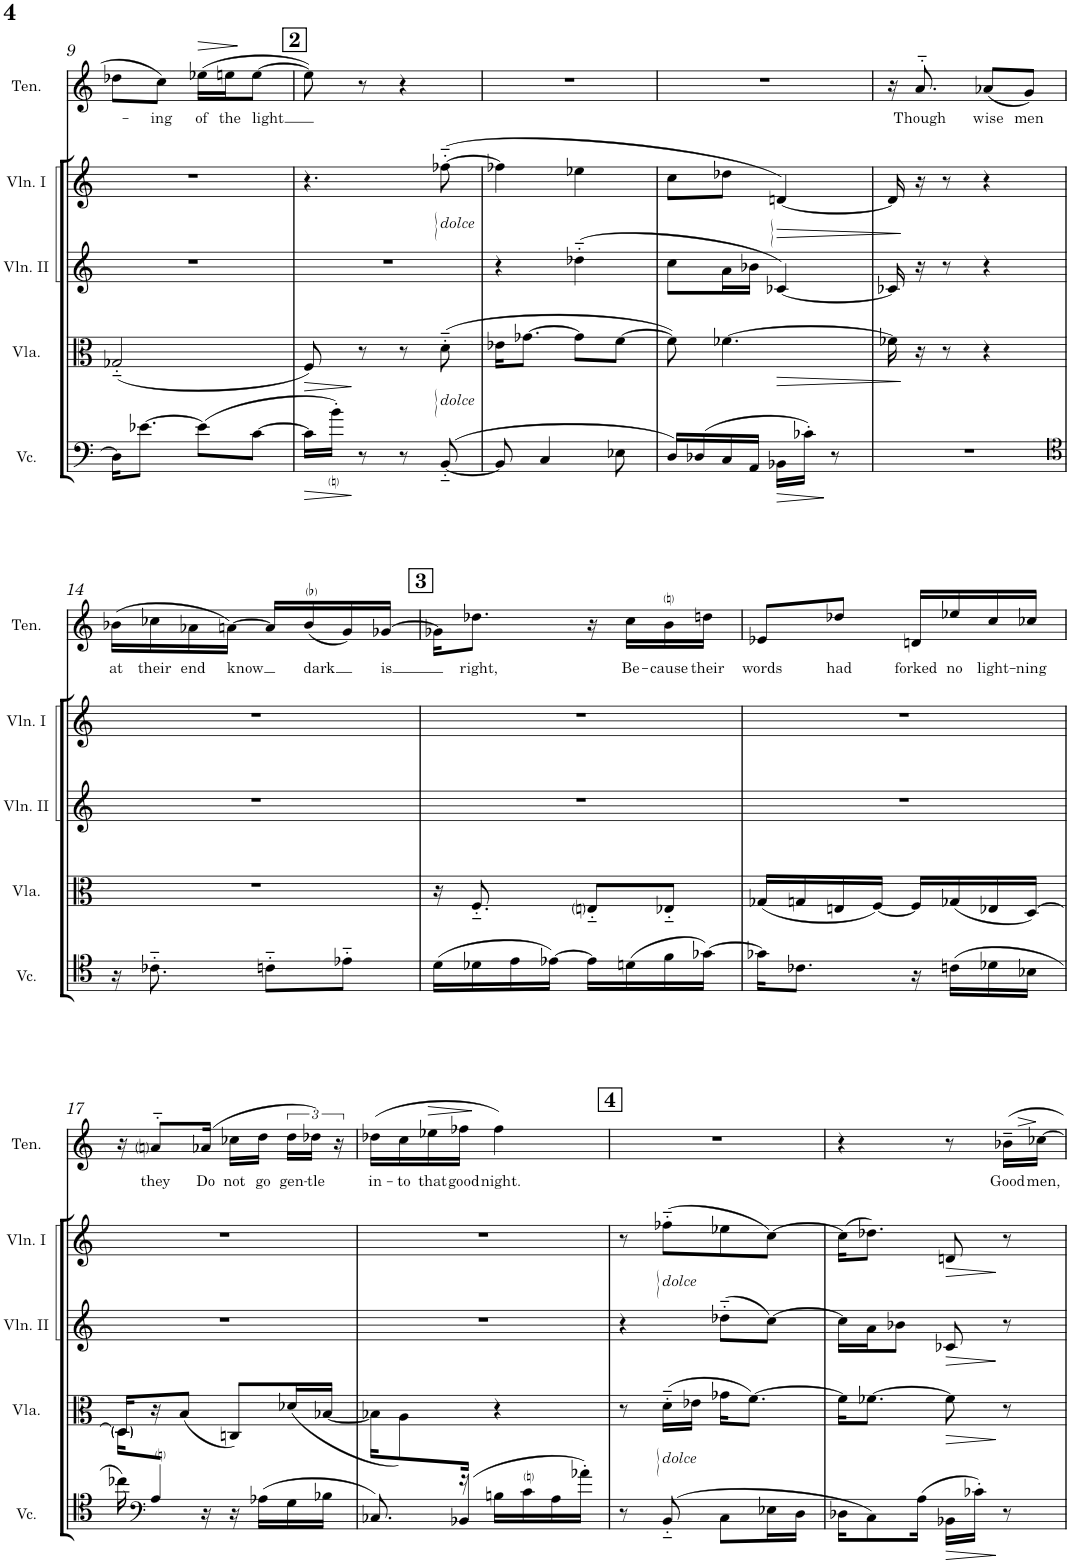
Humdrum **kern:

**kern	**dynam	**kern	**dynam	**kern	**kern	**dynam	**kern	**text	**dynam	**kern	**kern	**kern	**kern
*part9	*part9	*part8	*part8	*part7	*part6	*part6	*part5	*part5	*part5	*part4	*part3	*part2	*part1
*staff9	*staff9	*staff8	*staff8	*staff7	*staff6	*staff6	*staff5	*staff5	*staff5	*staff4	*staff3	*staff2	*staff1
*I"Violoncello	*	*I"Viola	*	*I"Violino II	*I"Violino I	*	*I"Tenore	*	*	*I"Trombone basso IV	*I"Trombone tenore III	*I"Trombone tenore II	*I"Trombone tenore I
*I'Vc.	*	*I'Vla.	*	*I'Vln. II	*I'Vln. I	*	*I'Ten.	*	*	*I'Trb. IV	*I'III	*I'II	*I'I
!!LO:PB:g=z
*clefF4	*	*clefC3	*	*clefG2	*clefG2	*	*clefG2	*	*	*clefF4	*clefF4	*clefC4	*clefC4
*	*	*	*	*	*	*	*Trd7c12	*	*	*	*	*	*
*k[]	*	*k[]	*	*k[]	*k[]	*	*k[]	*	*	*k[]	*k[]	*k[]	*k[]
*M4/8	*	*M4/8	*	*M4/8	*M4/8	*	*M4/8	*	*	*M4/8	*M4/8	*M4/8	*M4/8
=9	=9	=9	=9	=9	=9	=9	=9	=9	=9	=9	=9	=9	=9
16D\KL]	.	(2G-X'~/	.	2r	2r	.	8dd-X\L	.	.	2r	2r	2r	2r
[8.e-X\J	.	.	.	.	.	.	.	.	.	.	.	.	.
!	!	!	!	!	!	!	!	!LO:LY:b	!	!	!	!	!
.	.	.	.	.	.	.	8cc\J	-ing	.	.	.	.	.
!	!	!	!	!	!	!	!	!LO:LY:b	!LO:HP:b	!	!	!	!
(8e-\L]	.	.	.	.	.	.	(16ee-X\LL	of	>	.	.	.	.
!	!	!	!	!	!	!	!	!LO:LY:b	!	!	!	!	!
.	.	.	.	.	.	.	16een\J	the	.	.	.	.	.
!	!	!	!	!	!	!	!	!LO:LY:b	!	!	!	!	!
[8c\J	.	.	.	.	.	.	[8ee\J	light	.	.	.	.	.
!!LO:REH:place=s1:a:B:fs=14:t=2
=10	=10	=10	=10	=10	=10	=10	=10	=10	=10	=10	=10	=10	=10
!	!LO:HP:b	!	!LO:HP:b	!	!	!	!	!	!	!	!	!	!
16c\LL]	>	8F/)	>	2r	4.r	.	8ee\])	.	.	2r	2r	2r	2r
16bni'\JJ)	.	.	.	.	.	.	.	.	.	.	.	.	.
8r	.	8r	.	.	.	.	8r	.	.	.	.	.	.
8r	.	8r	.	.	.	.	4r	.	.	.	.	.	.
!	!	!	!	!	!LO:TX:b:i:t=dolce	!	!	!	!	!	!	!	!
!	!	!LO:TX:b:i:t=dolce	!	!	!	!	!	!	!	!	!	!	!
([8BB'~/	.	(8d'~\	.	.	([8ff-X'~\	.	.	.	.	.	.	.	.
=11	=11	=11	=11	=11	=11	=11	=11	=11	=11	=11	=11	=11	=11
*	*	*^	*	*	*	*	*	*	*	*	*	*	*
8BB/]	.	16e-X\KL	8ryy	.	4r	4ff-X\]	.	2r	.	.	2r	2r	2r	2r
.	.	[8.g-X\J	.	.	.	.	.	.	.	.	.	.	.	.
4C/	.	.	8ryy	.	.	.	.	.	.	.	.	.	.	.
.	.	8g-\L]	4ryy	.	(4dd-X'~\	4ee-X\	.	.	.	.	.	.	.	.
8E-X\	.	[8f\J	.	.	.	.	.	.	.	.	.	.	.	.
=12	=12	=12	=12	=12	=12	=12	=12	=12	=12	=12	=12	=12	=12	=12
16D/LL)	.	8f\])	4ryy	.	8cc\L	8cc\L	.	2r	.	.	2r	2r	2r	2r
(16D-X/	.	.	.	.	.	.	.	.	.	.	.	.	.	.
16C/	.	[4.f-X\	.	.	16a\L	8dd-X\J	.	.	.	.	.	.	.	.
16AA/JJ	.	.	.	.	16b-X\JJ	.	.	.	.	.	.	.	.	.
!	!LO:HP:b	!	!	!LO:HP:b	!	!	!LO:HP:b	!	!	!	!	!	!	!
16BB-X\LL	>	.	4ryy	>	[4c-X/)	[4dn/)	>	.	.	.	.	.	.	.
16c-X'\JJ)	.	.	.	.	.	.	.	.	.	.	.	.	.	.
8r	]	.	.	.	.	.	.	.	.	.	.	.	.	.
*	*	*v	*v	*	*	*	*	*	*	*	*	*	*	*
=13	=13	=13	=13	=13	=13	=13	=13	=13	=13	=13	=13	=13	=13
2r	.	16f-X\]	.	16c-X/]	16d/]	.	16r	.	.	2r	2r	2r	2r
!	!	!	!	!	!	!	!	!LO:LY:b	!	!	!	!	!
.	.	16r	]	16r	16r	.	8.a'>~>/	Though	.	.	.	.	.
.	.	8r	.	8r	8r	.	.	.	.	.	.	.	.
!	!	!	!	!	!	!	!	!LO:LY:b	!	!	!	!	!
.	.	4r	.	4r	4r	.	(8a-X/L	wise	.	.	.	.	.
!	!	!	!	!	!	!	!	!LO:LY:b	!	!	!	!	!
.	.	.	.	.	.	.	8g/J)	men	.	.	.	.	.
!!LO:LB:g=z
=14	=14	=14	=14	=14	=14	=14	=14	=14	=14	=14	=14	=14	=14
*clefC4	*	*	*	*	*	*	*	*	*	*	*	*	*
!	!	!	!	!	!	!	!	!LO:LY:b	!	!	!	!	!
16r	.	2r	.	2r	2r	.	(16b-X\LL	at	.	2r	2r	2r	2r
!	!	!	!	!	!	!	!	!LO:LY:b	!	!	!	!	!
8.c-X'~\	.	.	.	.	.	.	16cc-X\	their	.	.	.	.	.
!	!	!	!	!	!	!	!	!LO:LY:b	!	!	!	!	!
.	.	.	.	.	.	.	16a-X\	end	.	.	.	.	.
!	!	!	!	!	!	!	!	!LO:LY:b	!	!	!	!	!
.	.	.	.	.	.	.	[16an\JJ)	know	.	.	.	.	.
8cn'~\L	.	.	.	.	.	.	16a/LL]	.	.	.	.	.	.
!	!	!	!	!	!	!	!	!LO:LY:b	!	!	!	!	!
.	.	.	.	.	.	.	(16b-i/	dark	.	.	.	.	.
8e-X'~\J	.	.	.	.	.	.	16g/)	.	.	.	.	.	.
!	!	!	!	!	!	!	!	!LO:LY:b	!	!	!	!	!
.	.	.	.	.	.	.	[16g-X/JJ	is	.	.	.	.	.
!!LO:REH:place=s1:a:B:fs=14:t=3
=15	=15	=15	=15	=15	=15	=15	=15	=15	=15	=15	=15	=15	=15
(16d\LL	.	16r	.	2r	2r	.	16g-X\KL]	.	.	2r	2r	2r	2r
!	!	!	!	!	!	!	!	!LO:LY:b	!	!	!	!	!
16d-X\	.	8.F'~/	.	.	.	.	8.dd-X\J	right,	.	.	.	.	.
16e\	.	.	.	.	.	.	.	.	.	.	.	.	.
[16e-X\JJ)	.	.	.	.	.	.	.	.	.	.	.	.	.
16e-\LL]	.	8Eni'~/L	.	.	.	.	16r	.	.	.	.	.	.
!	!	!	!	!	!	!	!	!LO:LY:b	!	!	!	!	!
(16dn\	.	.	.	.	.	.	16cc\LL	Be-	.	.	.	.	.
!	!	!	!	!	!	!	!	!LO:LY:b	!	!	!	!	!
16f\	.	8E-X'~/J	.	.	.	.	16bni\	-cause	.	.	.	.	.
!	!	!	!	!	!	!	!	!LO:LY:b	!	!	!	!	!
[16g-X\JJ)	.	.	.	.	.	.	16ddn\JJ	their	.	.	.	.	.
=16	=16	=16	=16	=16	=16	=16	=16	=16	=16	=16	=16	=16	=16
!	!	!	!	!	!	!	!	!LO:LY:b	!	!	!	!	!
16g-X\KL]	.	(16G-X/LL	.	2r	2r	.	8e-X/L	words	.	2r	2r	2r	2r
8.c-X\J	.	16Gn/	.	.	.	.	.	.	.	.	.	.	.
!	!	!	!	!	!	!	!	!LO:LY:b	!	!	!	!	!
.	.	16En/	.	.	.	.	8dd-X/J	had	.	.	.	.	.
.	.	[16F/JJ)	.	.	.	.	.	.	.	.	.	.	.
!	!	!	!	!	!	!	!	!LO:LY:b	!	!	!	!	!
16r	.	16F/LL]	.	.	.	.	16dn/LL	forked	.	.	.	.	.
!	!	!	!	!	!	!	!	!LO:LY:b	!	!	!	!	!
(16cn\LL	.	(16G-X/	.	.	.	.	16ee-X/	no	.	.	.	.	.
!	!	!	!	!	!	!	!	!LO:LY:b	!	!	!	!	!
16d-X\	.	16E-X/	.	.	.	.	16cc/	light-	.	.	.	.	.
!	!	!	!	!	!	!	!	!LO:LY:b	!	!	!	!	!
16B-X\JJ	.	[16D/JJ)	.	.	.	.	16cc-X/JJ	-ning	.	.	.	.	.
!!LO:LB:g=z
=17	=17	=17	=17	=17	=17	=17	=17	=17	=17	=17	=17	=17	=17
*	*	*^	*	*	*	*	*	*	*	*	*	*	*
16cc-X\)	.	16D/LL]	16D\KL	.	2r	2r	.	16r	.	.	2r	2r	2r	2r
*clefF4	*	*	*	*	*	*	*	*	*	*	*	*	*	*
!	!	!	!	!	!	!	!	!	!LO:LY:b	!	!	!	!	!
8Ani/	.	16r	8AAJ	.	.	.	.	8ani'>~>/L	they	.	.	.	.	.
.	.	(<8B/J	.	.	.	.	.	.	.	.	.	.	.	.
!	!	!	!	!	!	!	!	!	!LO:LY:b	!	!	!	!	!
16r	.	.	16ryy	.	.	.	.	(16a-X/Jk	Do	.	.	.	.	.
!	!	!	!	!	!	!	!	!	!LO:LY:b	!	!	!	!	!
16r	.	8Cn/L)	4ryy	.	.	.	.	16cc-X\LL	not	.	.	.	.	.
!	!	!	!	!	!	!	!	!	!LO:LY:b	!	!	!	!	!
(16A-X\LL	.	.	.	.	.	.	.	16dd\JJ	go	.	.	.	.	.
!	!	!	!	!	!	!	!	!	!LO:LY:b	!	!	!	!	!
16G\	.	(<16d-X/L	.	.	.	.	.	24dd\LL	gen-	.	.	.	.	.
!	!	!	!	!	!	!	!	!	!LO:LY:b	!	!	!	!	!
.	.	.	.	.	.	.	.	24dd-X\JJ)	-tle	.	.	.	.	.
16B-X\JJ	.	[<16B-X/JJ	.	.	.	.	.	.	.	.	.	.	.	.
.	.	.	.	.	.	.	.	24r	.	.	.	.	.	.
=18	=18	=18	=18	=18	=18	=18	=18	=18	=18	=18	=18	=18	=18	=18
!	!	!	!	!	!	!	!	!	!LO:LY:b	!	!	!	!	!
8.C-X/)	.	16B-X\KL]	8ryy	.	2r	2r	.	(16dd-X\LL	in-	.	2r	2r	2r	2r
!	!	!	!	!	!	!	!	!	!LO:LY:b	!	!	!	!	!
.	.	8A\)	.	.	.	.	.	16cc\	-to	.	.	.	.	.
!	!	!	!	!	!	!	!	!	!LO:LY:b	!LO:HP:b	!	!	!	!
.	.	.	16ryy	.	.	.	.	16ee-X\	that	>	.	.	.	.
!	!	!	!	!	!	!	!	!	!LO:LY:b	!	!	!	!	!
(16BB-X/	.	16AAA/Jk	16r	.	.	.	.	16ff-X\JJ	good	.	.	.	.	.
!	!	!	!	!	!	!	!	!	!LO:LY:b	!	!	!	!	!
16Bn\LL	.	4r	4ryy	.	.	.	.	4ff-\)	night.	]	.	.	.	.
16cni\	.	.	.	.	.	.	.	.	.	.	.	.	.	.
16A\	.	.	.	.	.	.	.	.	.	.	.	.	.	.
16a-X'\JJ)	.	.	.	.	.	.	.	.	.	.	.	.	.	.
*	*	*v	*v	*	*	*	*	*	*	*	*	*	*	*
!!LO:REH:place=s1:a:B:fs=14:t=4
=19	=19	=19	=19	=19	=19	=19	=19	=19	=19	=19	=19	=19	=19
8r	.	8r	.	4r	8r	.	2r	.	.	2r	2r	2r	2r
!	!	!	!	!	!LO:TX:b:i:t=dolce	!	!	!	!	!	!	!	!
!	!	!LO:TX:b:i:t=dolce	!	!	!	!	!	!	!	!	!	!	!
(8BB'~/	.	(16d'~\LL	.	.	(8ff-X'~\L	.	.	.	.	.	.	.	.
.	.	16e-X\JJ	.	.	.	.	.	.	.	.	.	.	.
8C\L	.	16g-X\KL	.	(8dd-X'~\L	8ee-X\	.	.	.	.	.	.	.	.
.	.	[8.f\J)	.	.	.	.	.	.	.	.	.	.	.
16E-X\L	.	.	.	[8cc\J)	[8cc\J)	.	.	.	.	.	.	.	.
16D\JJ	.	.	.	.	.	.	.	.	.	.	.	.	.
=20	=20	=20	=20	=20	=20	=20	=20	=20	=20	=20	=20	=20	=20
16D-X\KL	.	16f\KL]	.	16cc\LL]	(16cc\KL]	.	4r	.	.	2r	2r	2r	2r
8C\)	.	[8.f-X\J	.	16a\J	8.dd-X\J)	.	.	.	.	.	.	.	.
.	.	.	.	8b-X\J	.	.	.	.	.	.	.	.	.
(16A\Jk	.	.	.	.	.	.	.	.	.	.	.	.	.
16BB-X\LL	.	8f-\]	.	8c-X/	8dn/	.	8r	.	.	.	.	.	.
16c-X'\JJ)	.	.	.	.	.	.	.	.	.	.	.	.	.
!	!	!	!	!	!	!	!	!LO:LY:b	!	!	!	!	!
8r	]	8r	]	8r	8r	]	16b-X~\LL	Good	.	.	.	.	.
!	!	!	!	!	!	!	!	!LO:LY:b	!	!	!	!	!
.	.	.	.	.	.	.	[16cc-X\JJ	men,	.	.	.	.	.
.	.	.	.	.	.	.	.	.	]	.	.	.	.
=	=	=	=	=	=	=	=	=	=	=	=	=	=
*-	*-	*-	*-	*-	*-	*-	*-	*-	*-	*-	*-	*-	*-
